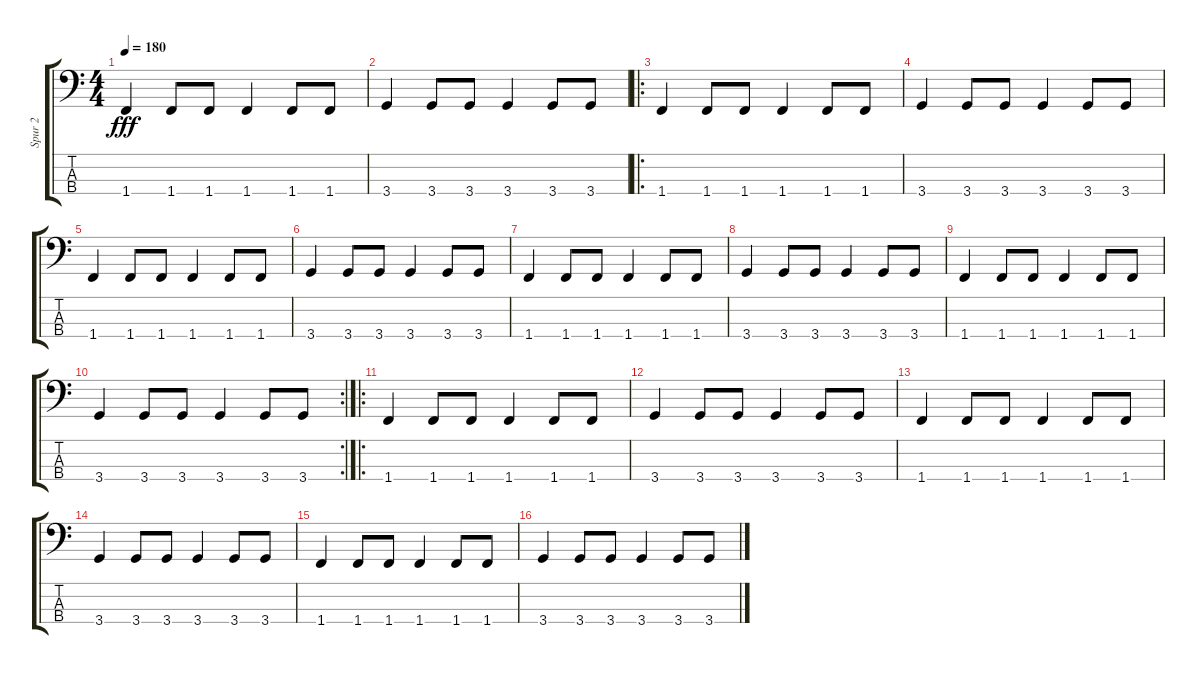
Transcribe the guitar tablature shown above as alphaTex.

\track ("Spur 2" "Spur 2") {instrument electricbassfinger}
\staff {score tabs}
\tuning (G2 D2 A1 E1) {hide}
\ts (4 4)
\tempo 180
\clef f4
\ks c
1.4.4{dy fff} 1.4.8 1.4.8 1.4.4 1.4.8 1.4.8 |
3.4.4 3.4.8 3.4.8 3.4.4 3.4.8 3.4.8 |
\ro
1.4.4 1.4.8 1.4.8 1.4.4 1.4.8 1.4.8 |
3.4.4 3.4.8 3.4.8 3.4.4 3.4.8 3.4.8 |
1.4.4 1.4.8 1.4.8 1.4.4 1.4.8 1.4.8 |
3.4.4 3.4.8 3.4.8 3.4.4 3.4.8 3.4.8 |
1.4.4 1.4.8 1.4.8 1.4.4 1.4.8 1.4.8 |
3.4.4 3.4.8 3.4.8 3.4.4 3.4.8 3.4.8 |
1.4.4 1.4.8 1.4.8 1.4.4 1.4.8 1.4.8 |
\rc 2
3.4.4 3.4.8 3.4.8 3.4.4 3.4.8 3.4.8 |
\ro
1.4.4 1.4.8 1.4.8 1.4.4 1.4.8 1.4.8 |
3.4.4 3.4.8 3.4.8 3.4.4 3.4.8 3.4.8 |
1.4.4 1.4.8 1.4.8 1.4.4 1.4.8 1.4.8 |
3.4.4 3.4.8 3.4.8 3.4.4 3.4.8 3.4.8 |
1.4.4 1.4.8 1.4.8 1.4.4 1.4.8 1.4.8 |
3.4.4 3.4.8 3.4.8 3.4.4 3.4.8 3.4.8
